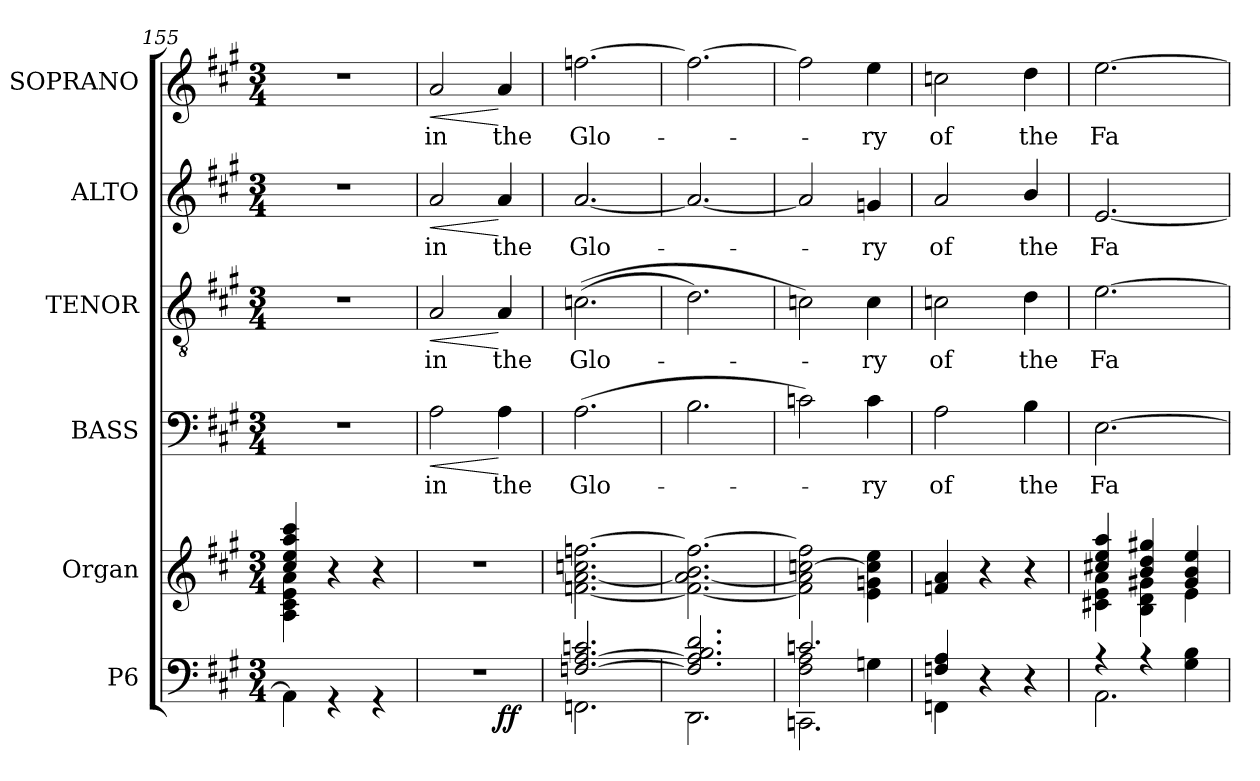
**kern	**dynam	**kern	**kern	**text	**dynam	**kern	**text	**dynam	**kern	**text	**dynam	**kern	**text	**dynam
*part6	*part6	*part5	*part4	*part4	*part4	*part3	*part3	*part3	*part2	*part2	*part2	*part1	*part1	*part1
*staff6	*staff6	*staff5	*staff4	*staff4	*staff4	*staff3	*staff3	*staff3	*staff2	*staff2	*staff2	*staff1	*staff1	*staff1
*I"P6	*	*I"Organ	*I"BASS	*	*	*I"TENOR	*	*	*I"ALTO	*	*	*I"SOPRANO	*	*
*	*	*	*I'B.	*	*	*I'T.	*	*	*I'A.	*	*	*I'S.	*	*
*clefF4	*	*clefG2	*clefF4	*	*	*clefGv2	*	*	*clefG2	*	*	*clefG2	*	*
*	*	*	*	*	*	*ITrd7c12	*	*	*	*	*	*	*	*
*k[f#c#g#]	*	*k[f#c#g#]	*k[f#c#g#]	*	*	*k[f#c#g#]	*	*	*k[f#c#g#]	*	*	*k[f#c#g#]	*	*
*A:	*	*A:	*A:	*	*	*A:	*	*	*A:	*	*	*A:	*	*
*M3/4	*	*M3/4	*M3/4	*	*	*M3/4	*	*	*M3/4	*	*	*M3/4	*	*
=155	=155	=155	=155	=155	=155	=155	=155	=155	=155	=155	=155	=155	=155	=155
!LO:N:vis=1	!	!	!LO:N:vis=1	!	!	!LO:N:vis=1	!	!	!LO:N:vis=1	!	!	!LO:N:vis=1	!	!
*^	*	*^	*	*	*	*	*	*	*	*	*	*	*	*
2.ryy	4AAi\]	.	4cc#i/ 4eei 4aai 4ccc#i	4Ai\ 4c#i 4ei 4ai	2.r	.	.	2.r	.	.	2.r	.	.	2.r	.	.
.	4r	.	4r	4ryy	.	.	.	.	.	.	.	.	.	.	.	.
.	4r	.	4r	4ryy	.	.	.	.	.	.	.	.	.	.	.	.
!!LO:PB:g=z
=156	=156	=156	=156	=156	=156	=156	=156	=156	=156	=156	=156	=156	=156	=156	=156	=156
!LO:N:vis=1	!	!	!LO:N:vis=1	!	!	!	!	!	!	!	!	!	!	!	!	!
*	*	*	*v	*v	*	*	*	*	*	*	*	*	*	*	*	*
*	*	*	*^	*	*	*	*	*	*	*	*	*	*	*	*
!	!	!	!	!	!	!LO:LY:b:color=#000000	!LO:HP:b	!	!	!	!	!	!	!	!	!
*	*	*	*v	*v	*	*	*	*	*	*	*	*	*	*	*	*
*	*	*	*^	*	*	*	*	*	*	*	*	*	*	*	*
!	!	!	!	!	!	!	!	!	!LO:LY:b:color=#000000	!LO:HP:b	!	!	!	!	!	!
*	*	*	*v	*v	*	*	*	*	*	*	*	*	*	*	*	*
*	*	*	*^	*	*	*	*	*	*	*	*	*	*	*	*
!	!	!	!	!	!	!	!	!	!	!	!	!LO:LY:b:color=#000000	!LO:HP:b	!	!	!
*	*	*	*v	*v	*	*	*	*	*	*	*	*	*	*	*	*
*	*	*	*^	*	*	*	*	*	*	*	*	*	*	*	*
!	!	!	!	!	!	!	!	!	!	!	!	!	!	!	!LO:LY:b:color=#000000	!LO:HP:b
*	*	*	*v	*v	*	*	*	*	*	*	*	*	*	*	*	*
2.r	2ryy	.	2.r	2Ai\	in	<	2AAi/	in	<	2ai/	in	<	2ai/	in	<
!	!	!	!	!	!LO:LY:b:color=#000000	!	!	!	!	!	!	!	!	!	!
!	!	!	!	!	!	!	!	!LO:LY:b:color=#000000	!	!	!	!	!	!	!
!	!	!	!	!	!	!	!	!	!	!	!LO:LY:b:color=#000000	!	!	!	!
!	!	!	!	!	!	!	!	!	!	!	!	!	!	!LO:LY:b:color=#000000	!
.	4ryy	ff	.	4Ai\	the	[	4AAi/	the	[	4ai/	the	[	4ai/	the	[
=157	=157	=157	=157	=157	=157	=157	=157	=157	=157	=157	=157	=157	=157	=157	=157
!	!	!	!	!	!LO:LY:b:color=#000000	!	!	!	!	!	!	!	!	!	!
!	!	!	!	!	!	!	!	!LO:LY:b:color=#000000	!	!	!	!	!	!	!
!	!	!	!	!	!	!	!	!	!	!	!LO:LY:b:color=#000000	!	!	!	!
!	!	!	!	!	!	!	!	!	!	!	!	!	!	!LO:LY:b:color=#000000	!
[2.Fni/ [2.Ai 2.cni	2.FFni\	.	[2.fni\ [2.ai 2.ccni [2.ffni	(2.Ai\	Glo-	.	((2.Cni\	Glo-	.	[2.ai/	Glo-	.	[2.ffni\	Glo-	.
=158	=158	=158	=158	=158	=158	=158	=158	=158	=158	=158	=158	=158	=158	=158	=158
2.Fi/] 2.Ai] 2.Bi 2.di	2.DDi\	.	2.fi\_ 2.ai_ 2.bi 2.ffi_	2.Bi\	.	.	2.Di\)	.	.	2.ai/_	.	.	2.ffi\_	.	.
=159	=159	=159	=159	=159	=159	=159	=159	=159	=159	=159	=159	=159	=159	=159	=159
*	*^	*	*	*	*	*	*	*	*	*	*	*	*	*	*
2.cni/	2.CCni\	2F#i\ 2Ai	.	2fi\] 2ai] [2ccni 2ffi]	2cni\)	.	.	2Cni\)	.	.	2ai/]	.	.	2ffi\]	.	.
!	!	!	!	!	!	!LO:LY:b:color=#000000	!	!	!	!	!	!	!	!	!	!
!	!	!	!	!	!	!	!	!	!LO:LY:b:color=#000000	!	!	!	!	!	!	!
!	!	!	!	!	!	!	!	!	!	!	!	!LO:LY:b:color=#000000	!	!	!	!
!	!	!	!	!	!	!	!	!	!	!	!	!	!	!	!LO:LY:b:color=#000000	!
.	.	4Gni\	.	4ei\ 4gni 4cci] 4eei	4ci\	-ry	.	4Ci\	-ry	.	4gni/	-ry	.	4eei\	-ry	.
=160	=160	=160	=160	=160	=160	=160	=160	=160	=160	=160	=160	=160	=160	=160	=160	=160
!	!	!	!	!	!	!LO:LY:b:color=#000000	!	!	!	!	!	!	!	!	!	!
!	!	!	!	!	!	!	!	!	!LO:LY:b:color=#000000	!	!	!	!	!	!	!
!	!	!	!	!	!	!	!	!	!	!	!	!LO:LY:b:color=#000000	!	!	!	!
!	!	!	!	!	!	!	!	!	!	!	!	!	!	!	!LO:LY:b:color=#000000	!
4Fni/ 4Ai	4FFni\	4ryy	.	4fni/ 4ai	2Ai\	of	.	2Cni\	of	.	2ai/	of	.	2ccni\	of	.
4r	4ryy	4ryy	.	4r	.	.	.	.	.	.	.	.	.	.	.	.
!	!	!	!	!	!	!LO:LY:b:color=#000000	!	!	!	!	!	!	!	!	!	!
!	!	!	!	!	!	!	!	!	!LO:LY:b:color=#000000	!	!	!	!	!	!	!
!	!	!	!	!	!	!	!	!	!	!	!	!LO:LY:b:color=#000000	!	!	!	!
!	!	!	!	!	!	!	!	!	!	!	!	!	!	!	!LO:LY:b:color=#000000	!
4r	4ryy	4ryy	.	4r	4Bi\	the	.	4Di\	the	.	4bi/	the	.	4ddi\	the	.
*	*v	*v	*	*	*	*	*	*	*	*	*	*	*	*	*	*
=161	=161	=161	=161	=161	=161	=161	=161	=161	=161	=161	=161	=161	=161	=161	=161
*	*	*	*^	*	*	*	*	*	*	*	*	*	*	*	*
*	*^	*	*	*	*	*	*	*	*	*	*	*	*	*	*	*
!	!	!	!	!	!	!	!LO:LY:b:color=#000000	!	!	!	!	!	!	!	!	!	!
*	*v	*v	*	*	*	*	*	*	*	*	*	*	*	*	*	*	*
*	*^	*	*	*	*	*	*	*	*	*	*	*	*	*	*	*
!	!	!	!	!	!	!	!	!	!	!LO:LY:b:color=#000000	!	!	!	!	!	!	!
*	*v	*v	*	*	*	*	*	*	*	*	*	*	*	*	*	*	*
*	*^	*	*	*	*	*	*	*	*	*	*	*	*	*	*	*
!	!	!	!	!	!	!	!	!	!	!	!	!	!LO:LY:b:color=#000000	!	!	!	!
*	*v	*v	*	*	*	*	*	*	*	*	*	*	*	*	*	*	*
*	*^	*	*	*	*	*	*	*	*	*	*	*	*	*	*	*
!	!	!	!	!	!	!	!	!	!	!	!	!	!	!	!	!LO:LY:b:color=#000000	!
*	*v	*v	*	*	*	*	*	*	*	*	*	*	*	*	*	*	*
4r	2.AAi\	.	4cc#Xi/ 4eei 4aai	4c#Xi\ 4ei 4ai	[2.Ei\	Fa-	.	[2.Ei\	Fa-	.	[2.ei/	Fa-	.	[2.eei\	Fa-	.
4r	.	.	4bi/ 4ddi 4gg#Xi	4Bi\ 4di 4g#Xi	.	.	.	.	.	.	.	.	.	.	.	.
4G#i\ 4Bi	.	.	4g#i/ 4bi 4eei	4ei\	.	.	.	.	.	.	.	.	.	.	.	.
*v	*v	*	*	*	*	*	*	*	*	*	*	*	*	*	*	*
*	*	*v	*v	*	*	*	*	*	*	*	*	*	*	*	*
=	=	=	=	=	=	=	=	=	=	=	=	=	=	=
*-	*-	*-	*-	*-	*-	*-	*-	*-	*-	*-	*-	*-	*-	*-
